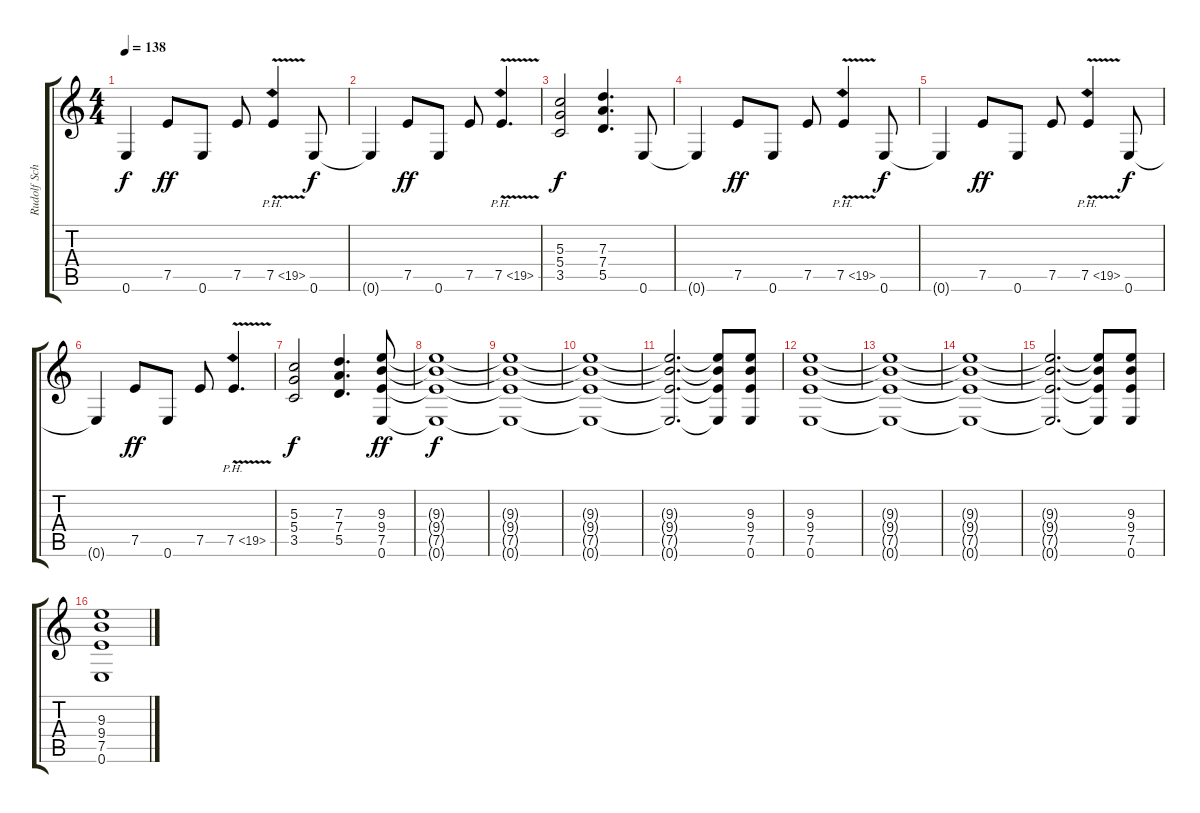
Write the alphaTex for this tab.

\track ("Rudolf Schenker Guitar II" "Rudolf Sch") {instrument overdrivenguitar}
\staff {score tabs}
\tuning (E4 B3 G3 D3 A2 E2) {hide}
\ts (4 4)
\tempo 138
\clef g2
\ks c
0.6{t}.4{dy f} 7.5.8{dy ff} 0.6.8 7.5.8 7.5{ph 12 v}.4 0.6.8{dy f} |
0.6{t}.4 7.5.8{dy ff} 0.6.8 7.5.8 7.5{ph 12 v}.4{d} |
(5.3 5.4 3.5).2{dy f} (7.3 7.4 5.5).4{d} 0.6.8 |
0.6{t}.4 7.5.8{dy ff} 0.6.8 7.5.8 7.5{ph 12 v}.4 0.6.8{dy f} |
0.6{t}.4 7.5.8{dy ff} 0.6.8 7.5.8 7.5{ph 12 v}.4 0.6.8{dy f} |
0.6{t}.4 7.5.8{dy ff} 0.6.8 7.5.8 7.5{ph 12 v}.4{d} |
(5.3 5.4 3.5).2{dy f} (7.3 7.4 5.5).4{d} (9.3 9.4 7.5 0.6).8{dy ff volume 11} |
(9.3{t} 9.4{t} 7.5{t} 0.6{t}).1{dy f} |
(9.3{t} 9.4{t} 7.5{t} 0.6{t}).1 |
(9.3{t} 9.4{t} 7.5{t} 0.6{t}).1 |
(9.3{t} 9.4{t} 7.5{t} 0.6{t}).2{d} (9.3{t} 9.4{t} 7.5{t} 0.6{t}).8 (9.3 9.4 7.5 0.6).8 |
(9.3 9.4 7.5 0.6).1 |
(9.3{t} 9.4{t} 7.5{t} 0.6{t}).1 |
(9.3{t} 9.4{t} 7.5{t} 0.6{t}).1 |
(9.3{t} 9.4{t} 7.5{t} 0.6{t}).2{d} (9.3{t} 9.4{t} 7.5{t} 0.6{t}).8 (9.3 9.4 7.5 0.6).8 |
(9.3 9.4 7.5 0.6).1
